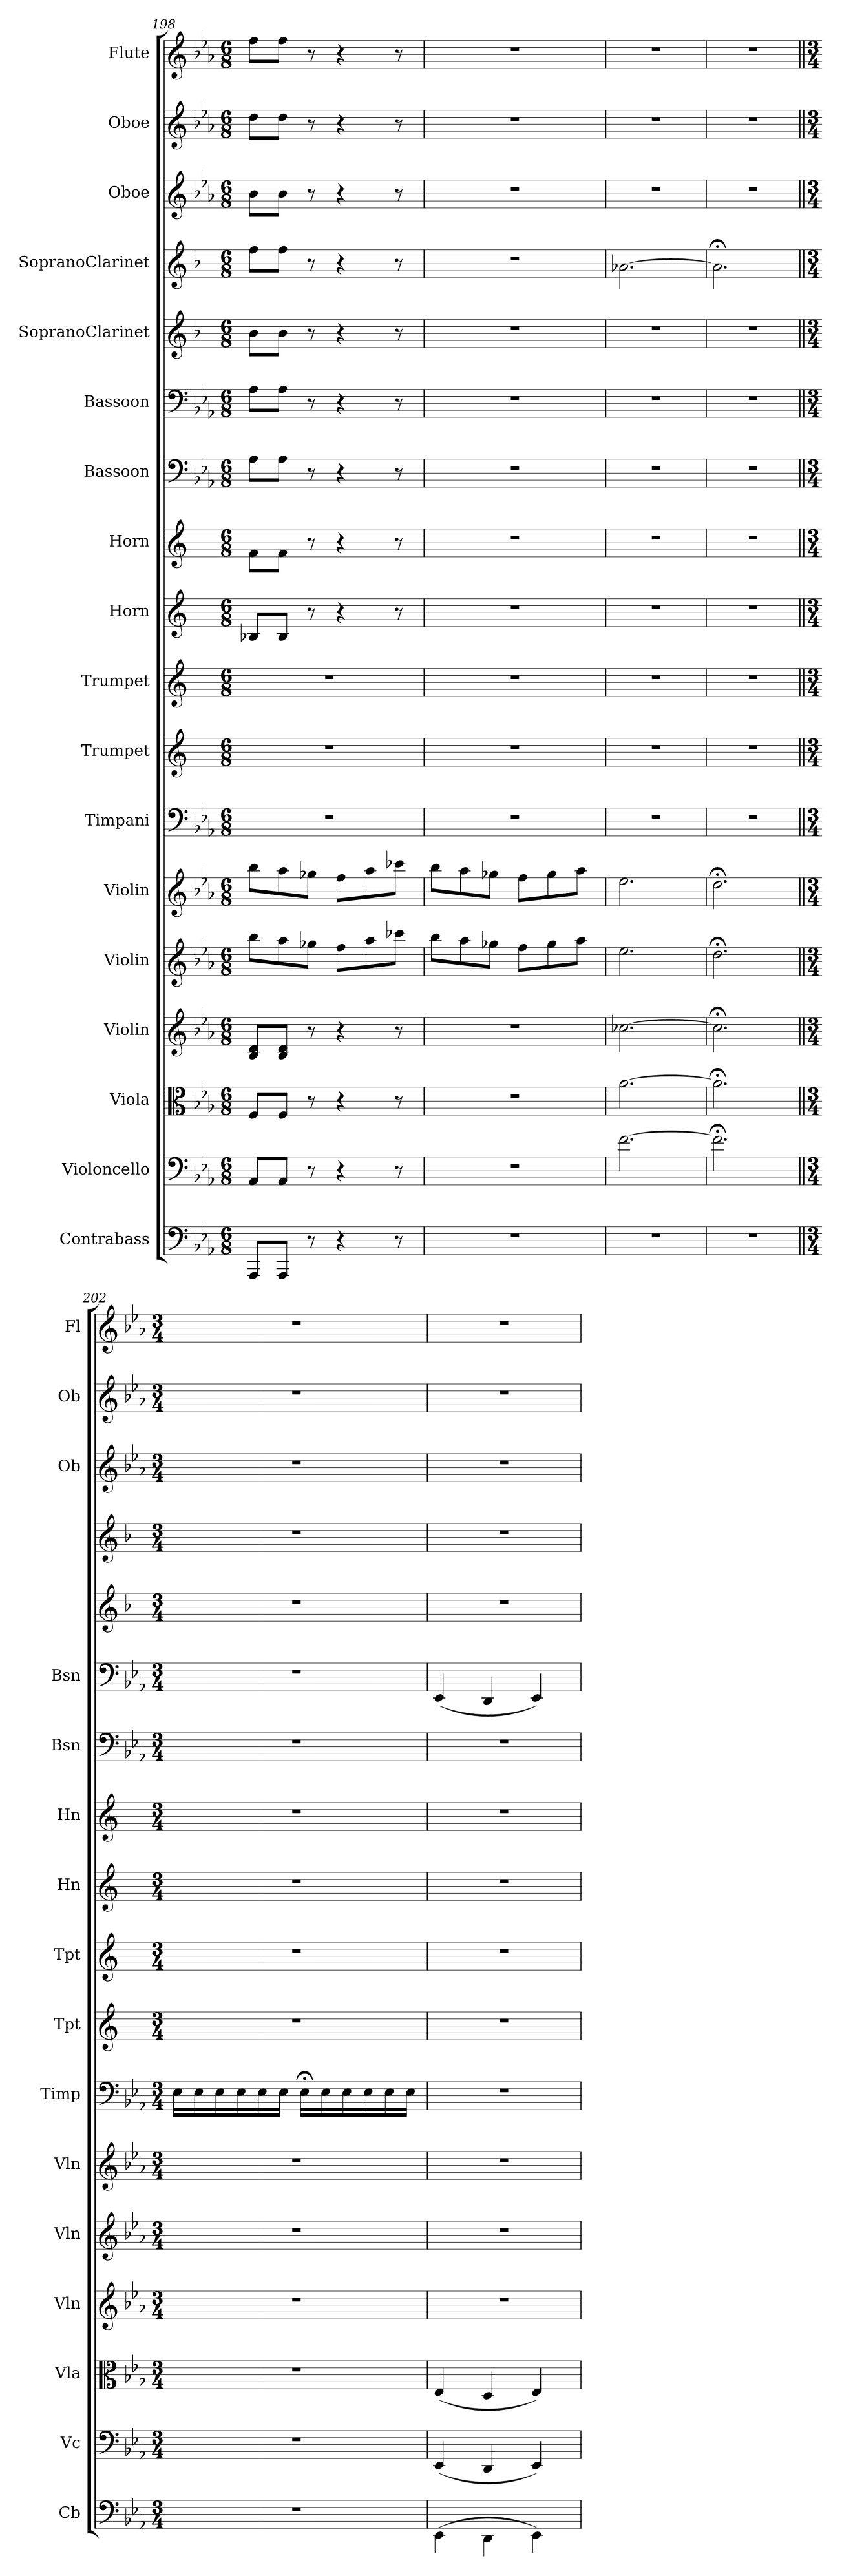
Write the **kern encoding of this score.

**kern	**kern	**kern	**kern	**kern	**kern	**kern	**kern	**kern	**kern	**kern	**kern	**kern	**kern	**kern	**kern	**kern	**kern
*part18	*part17	*part16	*part15	*part14	*part13	*part12	*part11	*part10	*part9	*part8	*part7	*part6	*part5	*part4	*part3	*part2	*part1
*staff18	*staff17	*staff16	*staff15	*staff14	*staff13	*staff12	*staff11	*staff10	*staff9	*staff8	*staff7	*staff6	*staff5	*staff4	*staff3	*staff2	*staff1
*I"Contrabass	*I"Violoncello	*I"Viola	*I"Violin	*I"Violin	*I"Violin	*I"Timpani	*I"Trumpet	*I"Trumpet	*I"Horn	*I"Horn	*I"Bassoon	*I"Bassoon	*I"SopranoClarinet	*I"SopranoClarinet	*I"Oboe	*I"Oboe	*I"Flute
*I'Cb	*I'Vc	*I'Vla	*I'Vln	*I'Vln	*I'Vln	*I'Timp	*I'Tpt	*I'Tpt	*I'Hn	*I'Hn	*I'Bsn	*I'Bsn	*	*	*I'Ob	*I'Ob	*I'Fl
*clefF4	*clefF4	*clefC3	*clefG2	*clefG2	*clefG2	*clefF4	*clefG2	*clefG2	*clefG2	*clefG2	*clefF4	*clefF4	*clefG2	*clefG2	*clefG2	*clefG2	*clefG2
*k[b-e-a-]	*k[b-e-a-]	*k[b-e-a-]	*k[b-e-a-]	*k[b-e-a-]	*k[b-e-a-]	*k[b-e-a-]	*k[]	*k[]	*k[]	*k[]	*k[b-e-a-]	*k[b-e-a-]	*k[b-]	*k[b-]	*k[b-e-a-]	*k[b-e-a-]	*k[b-e-a-]
*M6/8	*M6/8	*M6/8	*M6/8	*M6/8	*M6/8	*M6/8	*M6/8	*M6/8	*M6/8	*M6/8	*M6/8	*M6/8	*M6/8	*M6/8	*M6/8	*M6/8	*M6/8
=198	=198	=198	=198	=198	=198	=198	=198	=198	=198	=198	=198	=198	=198	=198	=198	=198	=198
8AAA-/L	8AA-/L	8F/L	8B-/ 8d/L	8bb-\L	8bb-\L	2.r	2.r	2.r	8B-X/L	8f\L	8A-\L	8A-\L	8b-\L	8ff\L	8b-\L	8dd\L	8ff\L
8AAA-/J	8AA-/J	8F/J	8B-/ 8d/J	8aa-\	8aa-\	.	.	.	8B-/J	8f\J	8A-\J	8A-\J	8b-\J	8ff\J	8b-\J	8dd\J	8ff\J
8r	8r	8r	8r	8gg-X\J	8gg-X\J	.	.	.	8r	8r	8r	8r	8r	8r	8r	8r	8r
4r	4r	4r	4r	8ff\L	8ff\L	.	.	.	4r	4r	4r	4r	4r	4r	4r	4r	4r
.	.	.	.	8aa-\	8aa-\	.	.	.	.	.	.	.	.	.	.	.	.
8r	8r	8r	8r	8ccc-X\J	8ccc-X\J	.	.	.	8r	8r	8r	8r	8r	8r	8r	8r	8r
=199	=199	=199	=199	=199	=199	=199	=199	=199	=199	=199	=199	=199	=199	=199	=199	=199	=199
2.r	2.r	2.r	2.r	8bb-\L	8bb-\L	2.r	2.r	2.r	2.r	2.r	2.r	2.r	2.r	2.r	2.r	2.r	2.r
.	.	.	.	8aa-\	8aa-\	.	.	.	.	.	.	.	.	.	.	.	.
.	.	.	.	8gg-X\J	8gg-X\J	.	.	.	.	.	.	.	.	.	.	.	.
.	.	.	.	8ff\L	8ff\L	.	.	.	.	.	.	.	.	.	.	.	.
.	.	.	.	8gg-\	8gg-\	.	.	.	.	.	.	.	.	.	.	.	.
.	.	.	.	8aa-\J	8aa-\J	.	.	.	.	.	.	.	.	.	.	.	.
=200	=200	=200	=200	=200	=200	=200	=200	=200	=200	=200	=200	=200	=200	=200	=200	=200	=200
2.r	[2.f\	[2.a-\	[2.cc-X\	2.ee-\	2.ee-\	2.r	2.r	2.r	2.r	2.r	2.r	2.r	2.r	[2.a-X\	2.r	2.r	2.r
=201	=201	=201	=201	=201	=201	=201	=201	=201	=201	=201	=201	=201	=201	=201	=201	=201	=201
2.r	2.f;<\]	2.a-;<\]	2.cc-;<\]	2.dd;<\	2.dd;<\	2.r	2.r	2.r	2.r	2.r	2.r	2.r	2.r	2.a-;<\]	2.r	2.r	2.r
=202||	=202||	=202||	=202||	=202||	=202||	=202||	=202||	=202||	=202||	=202||	=202||	=202||	=202||	=202||	=202||	=202||	=202||
*M3/4	*M3/4	*M3/4	*M3/4	*M3/4	*M3/4	*M3/4	*M3/4	*M3/4	*M3/4	*M3/4	*M3/4	*M3/4	*M3/4	*M3/4	*M3/4	*M3/4	*M3/4
2.r	2.r	2.r	2.r	2.r	2.r	16E-\LL	2.r	2.r	2.r	2.r	2.r	2.r	2.r	2.r	2.r	2.r	2.r
.	.	.	.	.	.	16E-\	.	.	.	.	.	.	.	.	.	.	.
.	.	.	.	.	.	16E-\	.	.	.	.	.	.	.	.	.	.	.
.	.	.	.	.	.	16E-\	.	.	.	.	.	.	.	.	.	.	.
.	.	.	.	.	.	16E-\	.	.	.	.	.	.	.	.	.	.	.
.	.	.	.	.	.	16E-\JJ	.	.	.	.	.	.	.	.	.	.	.
.	.	.	.	.	.	16E-;<\LL	.	.	.	.	.	.	.	.	.	.	.
.	.	.	.	.	.	16E-\	.	.	.	.	.	.	.	.	.	.	.
.	.	.	.	.	.	16E-\	.	.	.	.	.	.	.	.	.	.	.
.	.	.	.	.	.	16E-\	.	.	.	.	.	.	.	.	.	.	.
.	.	.	.	.	.	16E-\	.	.	.	.	.	.	.	.	.	.	.
.	.	.	.	.	.	16E-\JJ	.	.	.	.	.	.	.	.	.	.	.
=203	=203	=203	=203	=203	=203	=203	=203	=203	=203	=203	=203	=203	=203	=203	=203	=203	=203
(4EE-\	(4EE-/	(4E-/	2.r	2.r	2.r	2.r	2.r	2.r	2.r	2.r	2.r	(4EE-/	2.r	2.r	2.r	2.r	2.r
4DD\	4DD/	4D/	.	.	.	.	.	.	.	.	.	4DD/	.	.	.	.	.
4EE-\)	4EE-/)	4E-/)	.	.	.	.	.	.	.	.	.	4EE-/)	.	.	.	.	.
=	=	=	=	=	=	=	=	=	=	=	=	=	=	=	=	=	=
*-	*-	*-	*-	*-	*-	*-	*-	*-	*-	*-	*-	*-	*-	*-	*-	*-	*-
